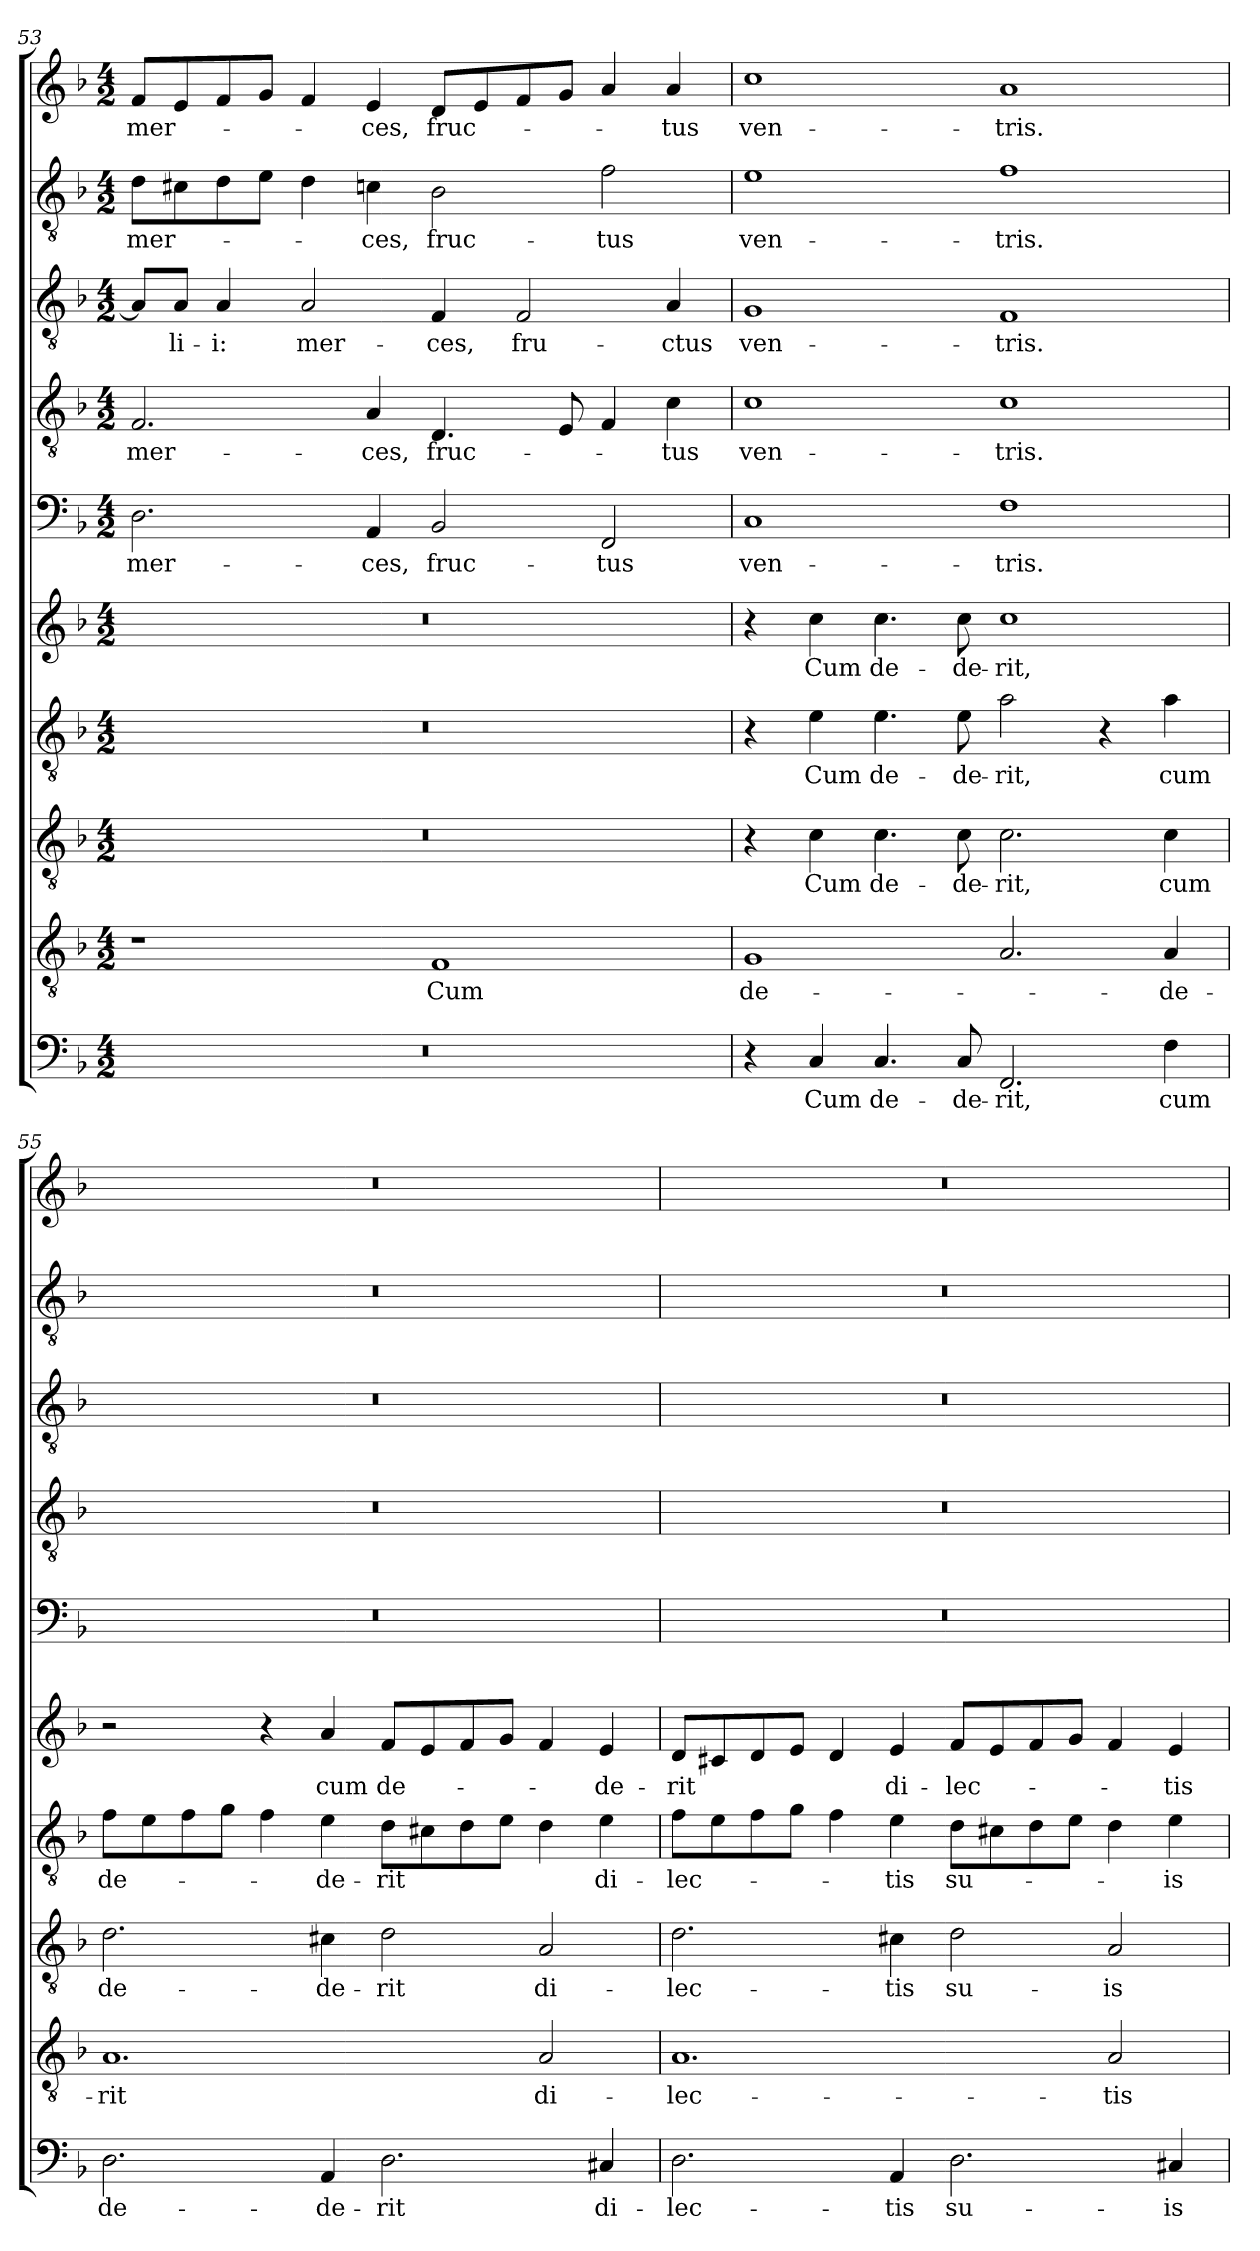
**kern	**text	**kern	**text	**kern	**text	**kern	**text	**kern	**text	**kern	**text	**kern	**text	**kern	**text	**kern	**text	**kern	**text
*part10	*part10	*part9	*part9	*part8	*part8	*part7	*part7	*part6	*part6	*part5	*part5	*part4	*part4	*part3	*part3	*part2	*part2	*part1	*part1
*staff10	*staff10	*staff9	*staff9	*staff8	*staff8	*staff7	*staff7	*staff6	*staff6	*staff5	*staff5	*staff4	*staff4	*staff3	*staff3	*staff2	*staff2	*staff1	*staff1
*clefF4	*	*clefGv2	*	*clefGv2	*	*clefGv2	*	*clefG2	*	*clefF4	*	*clefGv2	*	*clefGv2	*	*clefGv2	*	*clefG2	*
*k[b-]	*	*k[b-]	*	*k[b-]	*	*k[b-]	*	*k[b-]	*	*k[b-]	*	*k[b-]	*	*k[b-]	*	*k[b-]	*	*k[b-]	*
*F:	*	*F:	*	*F:	*	*F:	*	*F:	*	*F:	*	*F:	*	*F:	*	*F:	*	*F:	*
*M4/2	*	*M4/2	*	*M4/2	*	*M4/2	*	*M4/2	*	*M4/2	*	*M4/2	*	*M4/2	*	*M4/2	*	*M4/2	*
=53	=53	=53	=53	=53	=53	=53	=53	=53	=53	=53	=53	=53	=53	=53	=53	=53	=53	=53	=53
!	!	!	!	!	!	!	!	!	!	!	!LO:LY:b	!	!LO:LY:b	!	!	!	!LO:LY:b	!	!LO:LY:b
0r	.	1r	.	0r	.	0r	.	0r	.	2.D\	mer-	2.F/	mer-	8A/L]	.	8d\L	mer-	8f/L	mer-
!	!	!	!	!	!	!	!	!	!	!	!	!	!	!	!LO:LY:b	!	!	!	!
.	.	.	.	.	.	.	.	.	.	.	.	.	.	8A/J	-li-	8c#X\	.	8e/	.
!	!	!	!	!	!	!	!	!	!	!	!	!	!	!	!LO:LY:b	!	!	!	!
.	.	.	.	.	.	.	.	.	.	.	.	.	.	4A/	-i:	8d\	.	8f/	.
.	.	.	.	.	.	.	.	.	.	.	.	.	.	.	.	8e\J	.	8g/J	.
!	!	!	!	!	!	!	!	!	!	!	!	!	!	!	!LO:LY:b	!	!	!	!
.	.	.	.	.	.	.	.	.	.	.	.	.	.	2A/	mer-	4d\	.	4f/	.
!	!	!	!	!	!	!	!	!	!	!	!LO:LY:b	!	!LO:LY:b	!	!	!	!LO:LY:b	!	!LO:LY:b
.	.	.	.	.	.	.	.	.	.	4AA/	-ces,	4A/	-ces,	.	.	4cn\	-ces,	4e/	-ces,
!	!	!	!LO:LY:b	!	!	!	!	!	!	!	!LO:LY:b	!	!LO:LY:b	!	!LO:LY:b	!	!LO:LY:b	!	!LO:LY:b
.	.	1F	Cum	.	.	.	.	.	.	2BB-/	fruc-	4.D/	fruc-	4F/	-ces,	2B-\	fruc-	8d/L	fruc-
.	.	.	.	.	.	.	.	.	.	.	.	.	.	.	.	.	.	8e/	.
!	!	!	!	!	!	!	!	!	!	!	!	!	!	!	!LO:LY:b	!	!	!	!
.	.	.	.	.	.	.	.	.	.	.	.	.	.	2F/	fru-	.	.	8f/	.
.	.	.	.	.	.	.	.	.	.	.	.	8E/	.	.	.	.	.	8g/J	.
!	!	!	!	!	!	!	!	!	!	!	!LO:LY:b	!	!	!	!	!	!LO:LY:b	!	!
.	.	.	.	.	.	.	.	.	.	2FF/	-tus	4F/	.	.	.	2f\	-tus	4a/	.
!	!	!	!	!	!	!	!	!	!	!	!	!	!LO:LY:b	!	!LO:LY:b	!	!	!	!LO:LY:b
.	.	.	.	.	.	.	.	.	.	.	.	4c\	-tus	4A/	-ctus	.	.	4a/	-tus
!!LO:LB:g=z
=54	=54	=54	=54	=54	=54	=54	=54	=54	=54	=54	=54	=54	=54	=54	=54	=54	=54	=54	=54
!	!	!	!LO:LY:b	!	!	!	!	!	!	!	!LO:LY:b	!	!LO:LY:b	!	!LO:LY:b	!	!LO:LY:b	!	!LO:LY:b
4r	.	1G	de-	4r	.	4r	.	4r	.	1C	ven-	1c	ven-	1G	ven-	1e	ven-	1cc	ven-
!	!LO:LY:b	!	!	!	!LO:LY:b	!	!LO:LY:b	!	!LO:LY:b	!	!	!	!	!	!	!	!	!	!
4C/	Cum	.	.	4c\	Cum	4e\	Cum	4cc\	Cum	.	.	.	.	.	.	.	.	.	.
!	!LO:LY:b	!	!	!	!LO:LY:b	!	!LO:LY:b	!	!LO:LY:b	!	!	!	!	!	!	!	!	!	!
4.C/	de-	.	.	4.c\	de-	4.e\	de-	4.cc\	de-	.	.	.	.	.	.	.	.	.	.
!	!LO:LY:b	!	!	!	!LO:LY:b	!	!LO:LY:b	!	!LO:LY:b	!	!	!	!	!	!	!	!	!	!
8C/	-de-	.	.	8c\	-de-	8e\	-de-	8cc\	-de-	.	.	.	.	.	.	.	.	.	.
!	!LO:LY:b	!	!	!	!LO:LY:b	!	!LO:LY:b	!	!LO:LY:b	!	!LO:LY:b	!	!LO:LY:b	!	!LO:LY:b	!	!LO:LY:b	!	!LO:LY:b
2.FF/	-rit,	2.A/	.	2.c\	-rit,	2a\	-rit,	1cc	-rit,	1F	-tris.	1c	-tris.	1F	-tris.	1f	-tris.	1a	-tris.
.	.	.	.	.	.	4r	.	.	.	.	.	.	.	.	.	.	.	.	.
!	!LO:LY:b	!	!LO:LY:b	!	!LO:LY:b	!	!LO:LY:b	!	!	!	!	!	!	!	!	!	!	!	!
4F\	cum	4A/	-de-	4c\	cum	4a\	cum	.	.	.	.	.	.	.	.	.	.	.	.
=55	=55	=55	=55	=55	=55	=55	=55	=55	=55	=55	=55	=55	=55	=55	=55	=55	=55	=55	=55
!	!LO:LY:b	!	!LO:LY:b	!	!LO:LY:b	!	!LO:LY:b	!	!	!	!	!	!	!	!	!	!	!	!
2.D\	de-	1.A	-rit	2.d\	de-	8f\L	de-	2r	.	0r	.	0r	.	0r	.	0r	.	0r	.
.	.	.	.	.	.	8e\	.	.	.	.	.	.	.	.	.	.	.	.	.
.	.	.	.	.	.	8f\	.	.	.	.	.	.	.	.	.	.	.	.	.
.	.	.	.	.	.	8g\J	.	.	.	.	.	.	.	.	.	.	.	.	.
.	.	.	.	.	.	4f\	.	4r	.	.	.	.	.	.	.	.	.	.	.
!	!LO:LY:b	!	!	!	!LO:LY:b	!	!LO:LY:b	!	!LO:LY:b	!	!	!	!	!	!	!	!	!	!
4AA/	-de-	.	.	4c#X\	-de-	4e\	-de-	4a/	cum	.	.	.	.	.	.	.	.	.	.
!	!LO:LY:b	!	!	!	!LO:LY:b	!	!LO:LY:b	!	!LO:LY:b	!	!	!	!	!	!	!	!	!	!
2.D\	-rit	.	.	2d\	-rit	8d\L	-rit	8f/L	de-	.	.	.	.	.	.	.	.	.	.
.	.	.	.	.	.	8c#X\	.	8e/	.	.	.	.	.	.	.	.	.	.	.
.	.	.	.	.	.	8d\	.	8f/	.	.	.	.	.	.	.	.	.	.	.
.	.	.	.	.	.	8e\J	.	8g/J	.	.	.	.	.	.	.	.	.	.	.
!	!	!	!LO:LY:b	!	!LO:LY:b	!	!	!	!	!	!	!	!	!	!	!	!	!	!
.	.	2A/	di-	2A/	di-	4d\	.	4f/	.	.	.	.	.	.	.	.	.	.	.
!	!LO:LY:b	!	!	!	!	!	!LO:LY:b	!	!LO:LY:b	!	!	!	!	!	!	!	!	!	!
4C#X/	di-	.	.	.	.	4e\	di-	4e/	-de-	.	.	.	.	.	.	.	.	.	.
=56	=56	=56	=56	=56	=56	=56	=56	=56	=56	=56	=56	=56	=56	=56	=56	=56	=56	=56	=56
!	!LO:LY:b	!	!LO:LY:b	!	!LO:LY:b	!	!LO:LY:b	!	!LO:LY:b	!	!	!	!	!	!	!	!	!	!
2.D\	-lec-	1.A	-lec-	2.d\	-lec-	8f\L	-lec-	8d/L	-rit	0r	.	0r	.	0r	.	0r	.	0r	.
.	.	.	.	.	.	8e\	.	8c#X/	.	.	.	.	.	.	.	.	.	.	.
.	.	.	.	.	.	8f\	.	8d/	.	.	.	.	.	.	.	.	.	.	.
.	.	.	.	.	.	8g\J	.	8e/J	.	.	.	.	.	.	.	.	.	.	.
.	.	.	.	.	.	4f\	.	4d/	.	.	.	.	.	.	.	.	.	.	.
!	!LO:LY:b	!	!	!	!LO:LY:b	!	!LO:LY:b	!	!LO:LY:b	!	!	!	!	!	!	!	!	!	!
4AA/	-tis	.	.	4c#X\	-tis	4e\	-tis	4e/	di-	.	.	.	.	.	.	.	.	.	.
!	!LO:LY:b	!	!	!	!LO:LY:b	!	!LO:LY:b	!	!LO:LY:b	!	!	!	!	!	!	!	!	!	!
2.D\	su-	.	.	2d\	su-	8d\L	su-	8f/L	-lec-	.	.	.	.	.	.	.	.	.	.
.	.	.	.	.	.	8c#X\	.	8e/	.	.	.	.	.	.	.	.	.	.	.
.	.	.	.	.	.	8d\	.	8f/	.	.	.	.	.	.	.	.	.	.	.
.	.	.	.	.	.	8e\J	.	8g/J	.	.	.	.	.	.	.	.	.	.	.
!	!	!	!LO:LY:b	!	!LO:LY:b	!	!	!	!	!	!	!	!	!	!	!	!	!	!
.	.	2A/	-tis	2A/	-is	4d\	.	4f/	.	.	.	.	.	.	.	.	.	.	.
!	!LO:LY:b	!	!	!	!	!	!LO:LY:b	!	!LO:LY:b	!	!	!	!	!	!	!	!	!	!
4C#X/	-is	.	.	.	.	4e\	-is	4e/	-tis	.	.	.	.	.	.	.	.	.	.
=	=	=	=	=	=	=	=	=	=	=	=	=	=	=	=	=	=	=	=
*-	*-	*-	*-	*-	*-	*-	*-	*-	*-	*-	*-	*-	*-	*-	*-	*-	*-	*-	*-
